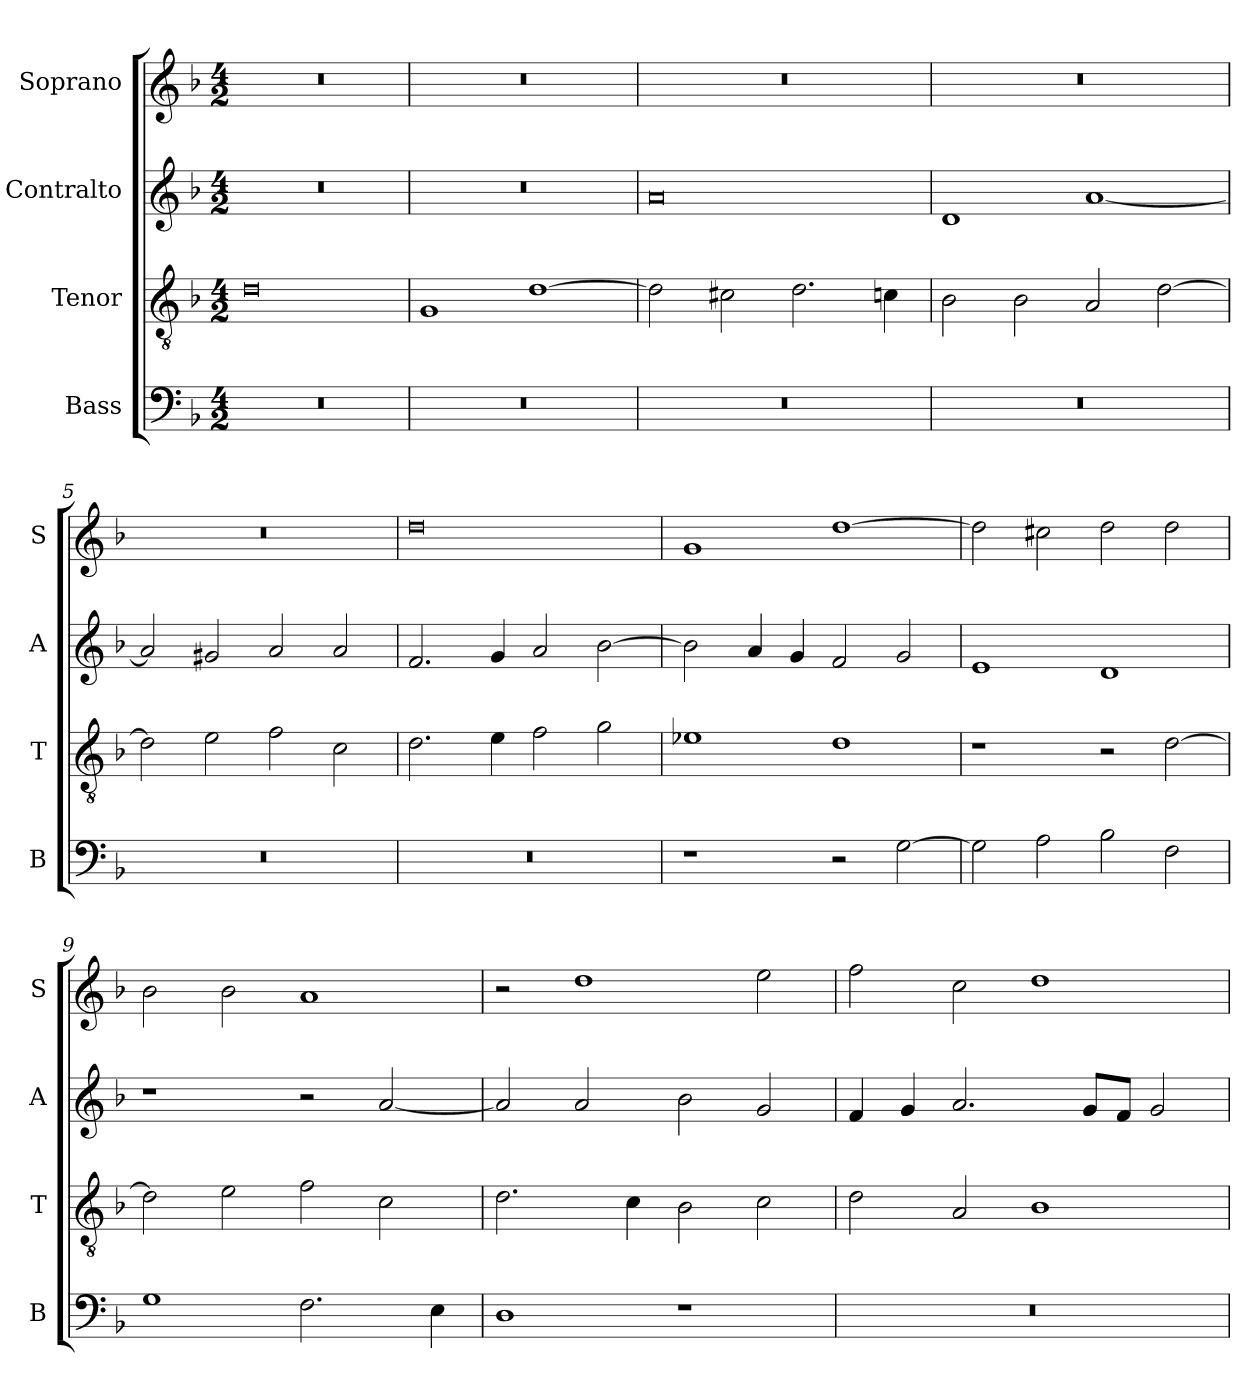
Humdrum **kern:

**kern	**kern	**kern	**kern
*part4	*part3	*part2	*part1
*staff4	*staff3	*staff2	*staff1
*I"Bass	*I"Tenor	*I"Contralto	*I"Soprano
*I'B	*I'T	*I'A	*I'S
*clefF4	*clefGv2	*clefG2	*clefG2
*k[b-]	*k[b-]	*k[b-]	*k[b-]
*D:aeo	*D:aeo	*D:aeo	*D:aeo
*M4/2	*M4/2	*M4/2	*M4/2
=1	=1	=1	=1
0r	0d	0r	0r
=2	=2	=2	=2
0r	1G	0r	0r
.	[1d	.	.
=3	=3	=3	=3
0r	2d]	0a	0r
.	2c#X	.	.
.	2.d	.	.
.	4cn	.	.
=4	=4	=4	=4
0r	2B-	1d	0r
.	2B-	.	.
.	2A	[1a	.
.	[2d	.	.
=5	=5	=5	=5
0r	2d]	2a]	0r
.	2e	2g#X	.
.	2f	2a	.
.	2c	2a	.
=6	=6	=6	=6
0r	2.d	2.f	0dd
.	4e	4g	.
.	2f	2a	.
.	2g	[2b-	.
=7	=7	=7	=7
1r	1e-X	2b-]	1g
.	.	4a	.
.	.	4g	.
2r	1d	2f	[1dd
[2G	.	2g	.
=8	=8	=8	=8
2G]	1r	1e	2dd]
2A	.	.	2cc#X
2B-	2r	1d	2dd
2F	[2d	.	2dd
=9	=9	=9	=9
1G	2d]	1r	2b-
.	2e	.	2b-
2.F	2f	2r	1a
.	2c	[2a	.
4E	.	.	.
=10	=10	=10	=10
1D	2.d	2a]	2r
.	.	2a	1dd
.	4c	.	.
1r	2B-	2b-	.
.	2c	2g	2ee
=11	=11	=11	=11
0r	2d	4f	2ff
.	.	4g	.
.	2A	2.a	2cc
.	1B-	.	1dd
.	.	8g/L	.
.	.	8f/J	.
.	.	2g	.
=	=	=	=
*-	*-	*-	*-
